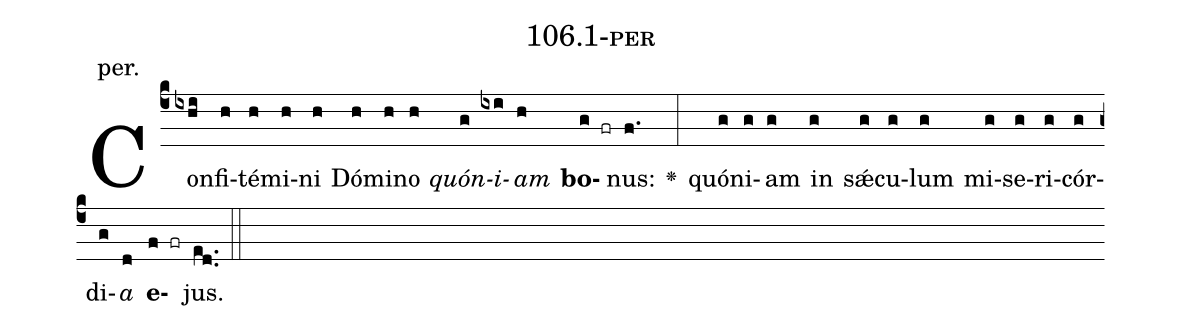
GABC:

name: 106.1-per;
annotation: per.;
%%
(c4)Con(ixhi)fi(h)té(h)mi(h)ni(h) Dó(h)mi(h)no(h) <i>quón</i>(g)<i>i</i>(ixi)<i>am</i>(h) <b>bo</b>(g fr)nus:(f.) <v>\greheightstar</v>(:) quón(g)i(g)am(g) in(g) sǽ(g)cu(g)lum(g) mi(g)se(g)ri(g)cór(g)di(g)<i>a</i>(d) <b>e</b>(f fr)jus.(ed..) (::)


%E(g) u(g) o(g) u(d) a(f) e.(ed..) (::)
